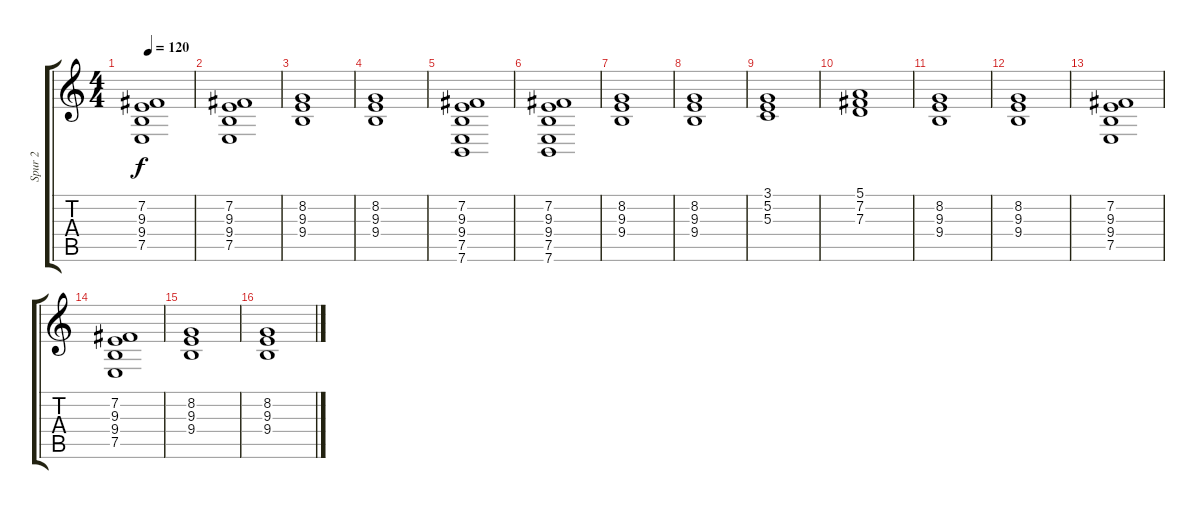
\track ("Spur 2" "Spur 2") {instrument pad2warm}
\staff {score tabs}
\tuning (E4 B3 G3 D3 A2 E2) {hide}
\ts (4 4)
\tempo 120
\clef g2
\ks c
(7.2 9.3 9.4 7.5).1{dy f instrument pad2warm} |
(7.2 9.3 9.4 7.5).1 |
(8.2 9.3 9.4).1 |
(8.2 9.3 9.4).1 |
(7.2 9.3 9.4 7.5 7.6).1 |
(7.2 9.3 9.4 7.5 7.6).1 |
(8.2 9.3 9.4).1 |
(8.2 9.3 9.4).1 |
(3.1 5.2 5.3).1 |
(5.1 7.2 7.3).1 |
(8.2 9.3 9.4).1 |
(8.2 9.3 9.4).1 |
(7.2 9.3 9.4 7.5).1 |
(7.2 9.3 9.4 7.5).1 |
(8.2 9.3 9.4).1 |
(8.2 9.3 9.4).1
